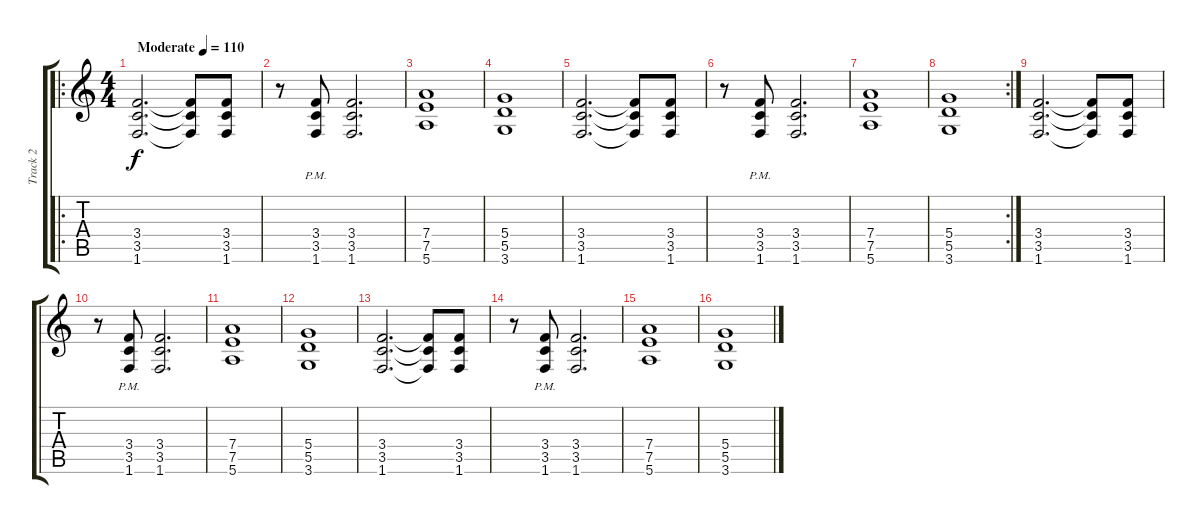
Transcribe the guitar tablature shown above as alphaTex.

\track ("Track 2" "Track 2") {instrument distortionguitar}
\staff {score tabs}
\tuning (E4 B3 G3 D3 A2 E2) {hide}
\ro
\ts (4 4)
\tempo (110 "Moderate")
\clef g2
\ks c
(3.4 3.5 1.6).2{d dy f instrument distortionguitar} (3.4{t} 3.5{t} 1.6{t}).8 (3.4 3.5 1.6).8 |
r.8 (3.4{pm} 3.5{pm} 1.6{pm}).8 (3.4 3.5 1.6).2{d} |
(7.4 7.5 5.6).1 |
(5.4 5.5 3.6).1 |
(3.4 3.5 1.6).2{d} (3.4{t} 3.5{t} 1.6{t}).8 (3.4 3.5 1.6).8 |
r.8 (3.4{pm} 3.5{pm} 1.6{pm}).8 (3.4 3.5 1.6).2{d} |
(7.4 7.5 5.6).1 |
\rc 2
(5.4 5.5 3.6).1 |
(3.4 3.5 1.6).2{d} (3.4{t} 3.5{t} 1.6{t}).8 (3.4 3.5 1.6).8 |
r.8 (3.4{pm} 3.5{pm} 1.6{pm}).8 (3.4 3.5 1.6).2{d} |
(7.4 7.5 5.6).1 |
(5.4 5.5 3.6).1 |
(3.4 3.5 1.6).2{d} (3.4{t} 3.5{t} 1.6{t}).8 (3.4 3.5 1.6).8 |
r.8 (3.4{pm} 3.5{pm} 1.6{pm}).8 (3.4 3.5 1.6).2{d} |
(7.4 7.5 5.6).1 |
(5.4 5.5 3.6).1
